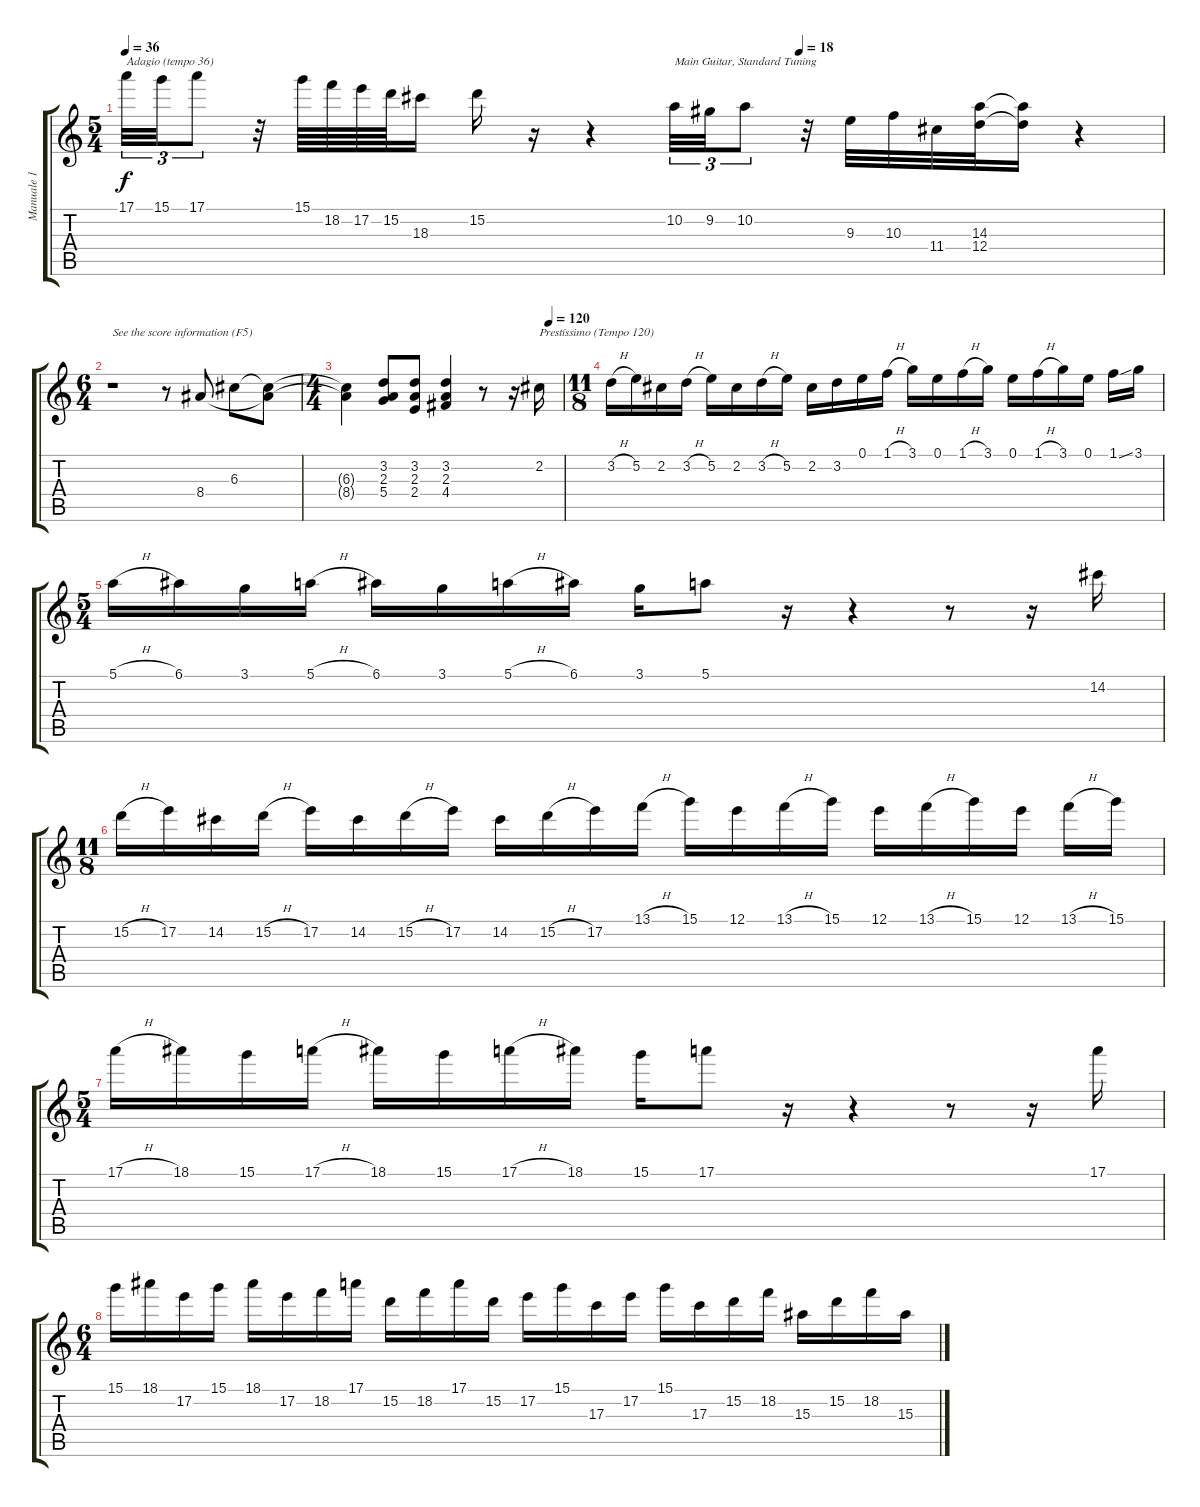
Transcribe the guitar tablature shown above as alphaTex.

\track ("Manuale 1" "Manuale 1") {instrument overdrivenguitar}
\staff {score tabs}
\tuning (E4 B3 G3 D3 A2 E2) {hide}
\ts (5 4)
\tempo 36
\tempo (18 0.65)
\tempo 36
\clef g2
\ks c
17.1.32{tu (3 2) txt "Adagio (tempo 36)" dy f instrument overdrivenguitar} 15.1.32{tu (3 2)} 17.1.8{tu (3 2)} r.32 15.1.64 18.2.64 17.2.64 15.2.64 18.3.16 15.2.16 r.16 r.4 10.2.32{tu (3 2) txt "Main Guitar, Standard Tuning"} 9.2.32{tu (3 2)} 10.2.8{tu (3 2)} r.32 9.3.32 10.3.32 11.4.32 (14.3 12.4).32 (14.3{t} 12.4{t}).16 r.4 |
\ts (6 4)
r.1{txt "See the score information (F5)"} r.8 8.4.8 6.3.8 (6.3{t} 8.4{t}).8 |
\ts (4 4)
\tempo (120 0.9375)
(6.3{t} 8.4{t}).4 (3.2 2.3 5.4).8 (3.2 2.3 2.4).8 (3.2 2.3 4.4).4 r.8 r.16 2.2.16{txt "Prestíssimo (Tempo 120)"} |
\ts (11 8)
3.2{h}.16 5.2.16 2.2.16 3.2{h}.16 5.2.16 2.2.16 3.2{h}.16 5.2.16 2.2.16 3.2.16 0.1.16 1.1{h}.16 3.1.16 0.1.16 1.1{h}.16 3.1.16 0.1.16 1.1{h}.16 3.1.16 0.1.16 1.1{ss}.16 3.1.16 |
\ts (5 4)
5.1{h}.16 6.1.16 3.1.16 5.1{h}.16 6.1.16 3.1.16 5.1{h}.16 6.1.16 3.1.16 5.1.8 r.16 r.4 r.8 r.16 14.2.16 |
\ts (11 8)
15.2{h}.16 17.2.16 14.2.16 15.2{h}.16 17.2.16 14.2.16 15.2{h}.16 17.2.16 14.2.16 15.2{h}.16 17.2.16 13.1{h}.16 15.1.16 12.1.16 13.1{h}.16 15.1.16 12.1.16 13.1{h}.16 15.1.16 12.1.16 13.1{h}.16 15.1.16 |
\ts (5 4)
17.1{h}.16 18.1.16 15.1.16 17.1{h}.16 18.1.16 15.1.16 17.1{h}.16 18.1.16 15.1.16 17.1.8 r.16 r.4 r.8 r.16 17.1.16 |
\ts (6 4)
15.1.16 18.1.16 17.2.16 15.1.16 18.1.16 17.2.16 18.2.16 17.1.16 15.2.16 18.2.16 17.1.16 15.2.16 17.2.16 15.1.16 17.3.16 17.2.16 15.1.16 17.3.16 15.2.16 18.2.16 15.3.16 15.2.16 18.2.16 15.3.16
